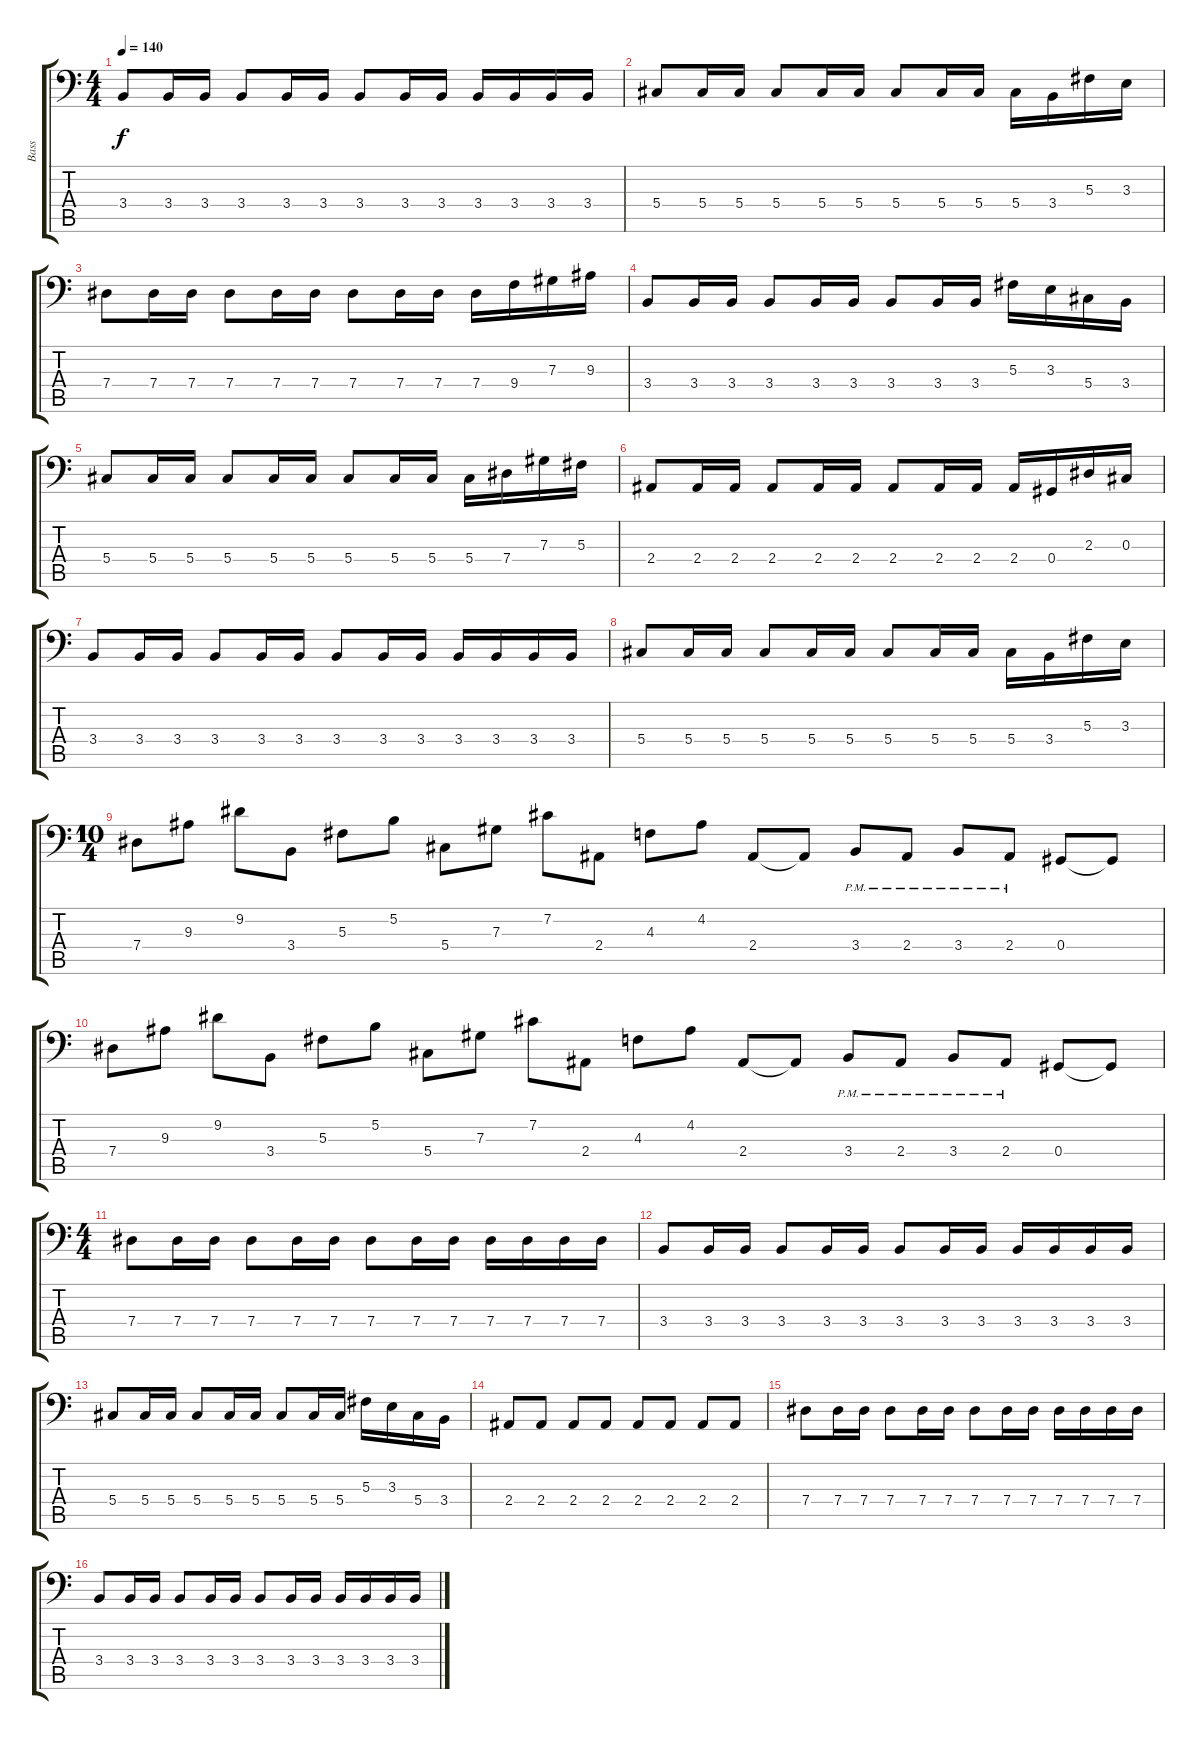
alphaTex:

\track ("Bass" "Bass") {instrument electricbassfinger}
\staff {score tabs}
\tuning (B2 Gb2 Db2 Ab1 Eb1 Bb0) {hide}
\ts (4 4)
\tempo 140
\clef f4
\ks c
3.4.8{dy f} 3.4.16 3.4.16 3.4.8 3.4.16 3.4.16 3.4.8 3.4.16 3.4.16 3.4.16 3.4.16 3.4.16 3.4.16 |
5.4.8 5.4.16 5.4.16 5.4.8 5.4.16 5.4.16 5.4.8 5.4.16 5.4.16 5.4.16 3.4.16 5.3.16 3.3.16 |
7.4.8 7.4.16 7.4.16 7.4.8 7.4.16 7.4.16 7.4.8 7.4.16 7.4.16 7.4.16 9.4.16 7.3.16 9.3.16 |
3.4.8 3.4.16 3.4.16 3.4.8 3.4.16 3.4.16 3.4.8 3.4.16 3.4.16 5.3.16 3.3.16 5.4.16 3.4.16 |
5.4.8 5.4.16 5.4.16 5.4.8 5.4.16 5.4.16 5.4.8 5.4.16 5.4.16 5.4.16 7.4.16 7.3.16 5.3.16 |
2.4.8 2.4.16 2.4.16 2.4.8 2.4.16 2.4.16 2.4.8 2.4.16 2.4.16 2.4.16 0.4.16 2.3.16 0.3.16 |
3.4.8 3.4.16 3.4.16 3.4.8 3.4.16 3.4.16 3.4.8 3.4.16 3.4.16 3.4.16 3.4.16 3.4.16 3.4.16 |
5.4.8 5.4.16 5.4.16 5.4.8 5.4.16 5.4.16 5.4.8 5.4.16 5.4.16 5.4.16 3.4.16 5.3.16 3.3.16 |
\ts (10 4)
7.4.8 9.3.8 9.2.8 3.4.8 5.3.8 5.2.8 5.4.8 7.3.8 7.2.8 2.4.8 4.3.8 4.2.8 2.4.8 2.4{t}.8 3.4{pm}.8 2.4{pm}.8 3.4{pm}.8 2.4{pm}.8 0.4.8 0.4{t}.8 |
7.4.8 9.3.8 9.2.8 3.4.8 5.3.8 5.2.8 5.4.8 7.3.8 7.2.8 2.4.8 4.3.8 4.2.8 2.4.8 2.4{t}.8 3.4{pm}.8 2.4{pm}.8 3.4{pm}.8 2.4{pm}.8 0.4.8 0.4{t}.8 |
\ts (4 4)
7.4.8 7.4.16 7.4.16 7.4.8 7.4.16 7.4.16 7.4.8 7.4.16 7.4.16 7.4.16 7.4.16 7.4.16 7.4.16 |
3.4.8 3.4.16 3.4.16 3.4.8 3.4.16 3.4.16 3.4.8 3.4.16 3.4.16 3.4.16 3.4.16 3.4.16 3.4.16 |
5.4.8 5.4.16 5.4.16 5.4.8 5.4.16 5.4.16 5.4.8 5.4.16 5.4.16 5.3.16 3.3.16 5.4.16 3.4.16 |
2.4.8 2.4.8 2.4.8 2.4.8 2.4.8 2.4.8 2.4.8 2.4.8 |
7.4.8 7.4.16 7.4.16 7.4.8 7.4.16 7.4.16 7.4.8 7.4.16 7.4.16 7.4.16 7.4.16 7.4.16 7.4.16 |
3.4.8 3.4.16 3.4.16 3.4.8 3.4.16 3.4.16 3.4.8 3.4.16 3.4.16 3.4.16 3.4.16 3.4.16 3.4.16
